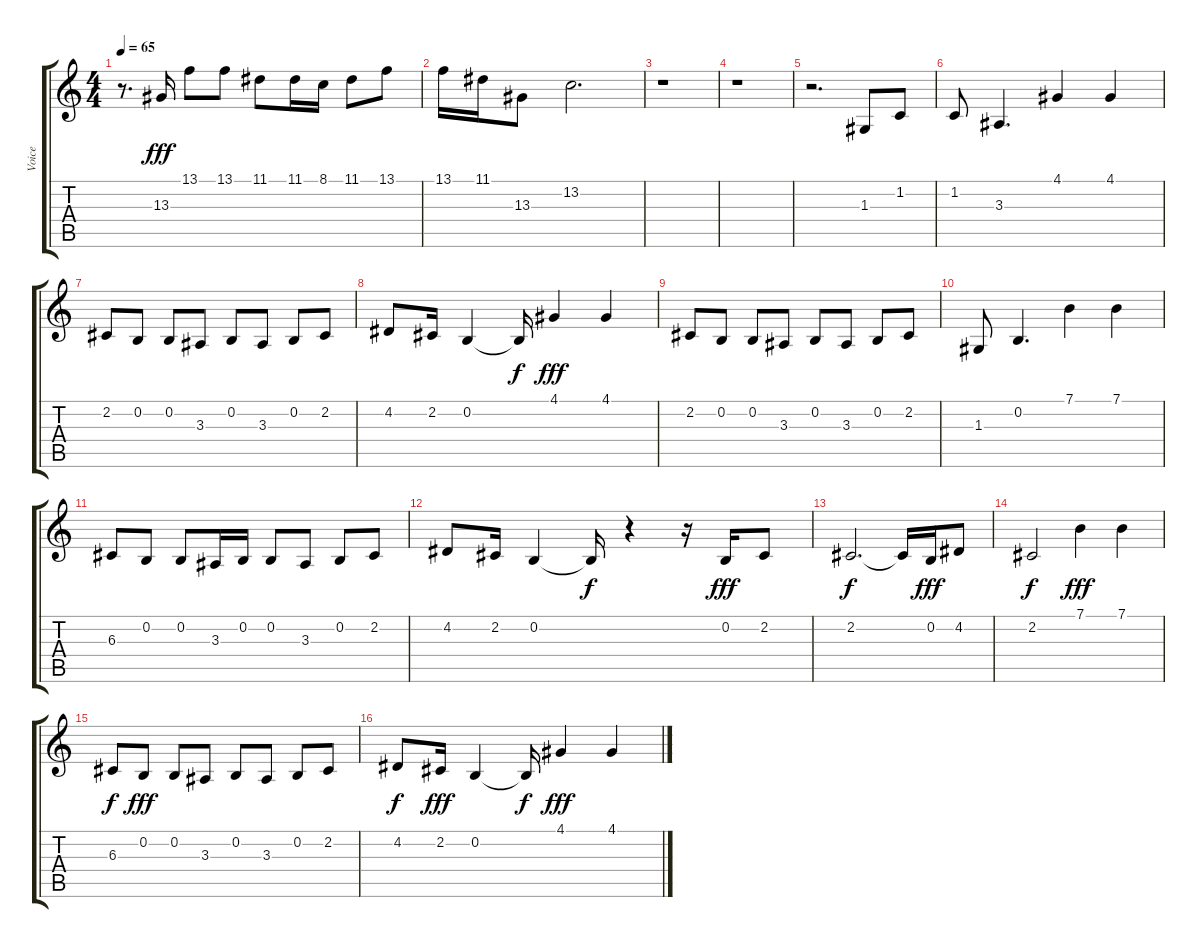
\track ("Voice" "Voice") {instrument frenchhorn}
\staff {score tabs}
\tuning (E4 B3 G3 D3 A2 E2) {hide}
\ts (4 4)
\tempo 65
\clef g2
\ks c
r.8{d dy fff} 13.3.16 13.1.8 13.1.8 11.1.8 11.1.16 8.1.16 11.1.8 13.1.8 |
13.1.16 11.1.16 13.3.8 13.2.2{d} |
r.1 |
r.1 |
r.2{d} 1.3.8 1.2.8 |
1.2.8 3.3.4{d} 4.1.4 4.1.4 |
2.2.8 0.2.8 0.2.8 3.3.8 0.2.8 3.3.8 0.2.8 2.2.8 |
4.2.8 2.2.16 0.2.4 0.2{t}.16{dy f} 4.1.4{dy fff} 4.1.4 |
2.2.8 0.2.8 0.2.8 3.3.8 0.2.8 3.3.8 0.2.8 2.2.8 |
1.3.8 0.2.4{d} 7.1.4 7.1.4 |
6.3.8 0.2.8 0.2.8 3.3.16 0.2.16 0.2.8 3.3.8 0.2.8 2.2.8 |
4.2.8 2.2.16 0.2.4 0.2{t}.16{dy f} r.4 r.16 0.2.16{dy fff} 2.2.8 |
2.2.2{d dy f} 2.2{t}.16 0.2.16{dy fff} 4.2.8 |
2.2.2{dy f} 7.1.4{dy fff} 7.1.4 |
6.3.8{dy f} 0.2.8{dy fff} 0.2.8 3.3.8 0.2.8 3.3.8 0.2.8 2.2.8 |
4.2.8{dy f} 2.2.16{dy fff} 0.2.4 0.2{t}.16{dy f} 4.1.4{dy fff} 4.1.4
